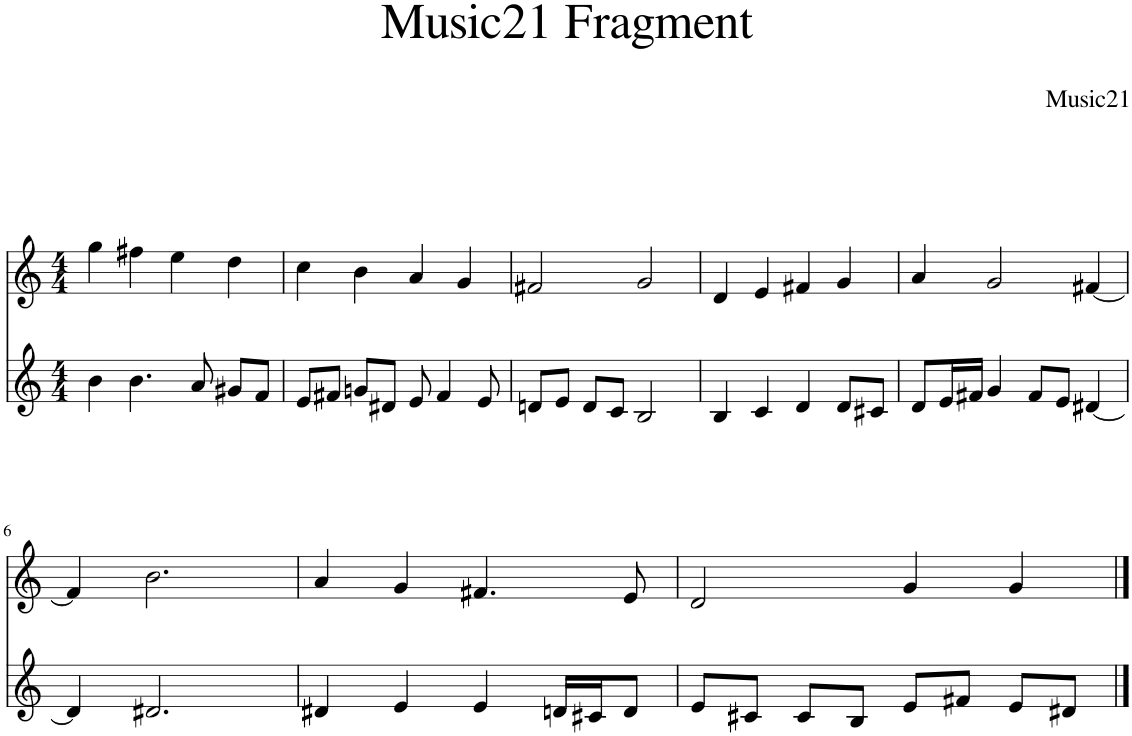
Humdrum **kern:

**kern	**kern
*part2	*part1
*staff2	*staff1
*I"Piano	*I"Piano
*I'Pno	*I'Pno
*clefG2	*clefG2
*k[]	*k[]
*M4/4	*M4/4
=1	=1
4b\	4gg\
4.b\	4ff#X\
.	4ee\
8a/	.
8g#X/L	4dd\
8f/J	.
=2	=2
8e/L	4cc\
8f#X/J	.
8gn/L	4b\
8d#X/J	.
8e/	4a/
4f#/	.
.	4g/
8e/	.
=3	=3
8dn/L	2f#X/
8e/J	.
8d/L	.
8c/J	.
2B/	2g/
=4	=4
4B/	4d/
4c/	4e/
4d/	4f#X/
8d/L	4g/
8c#X/J	.
=5	=5
8d/L	4a/
16e/L	.
16f#X/JJ	.
4g/	2g/
8f#/L	.
8e/J	.
[4d#X/	[4f#X/
!!LO:LB:g=z
=6	=6
4d#/]	4f#/]
2.d#X/	2.b\
=7	=7
4d#X/	4a/
4e/	4g/
4e/	4.f#X/
16dn/LL	.
16c#X/J	.
8d/J	8e/
=8	=8
8e/L	2d/
8c#X/J	.
8c#/L	.
8B/J	.
8e/L	4g/
8f#X/J	.
8e/L	4g/
8d#X/J	.
==	==
*-	*-
